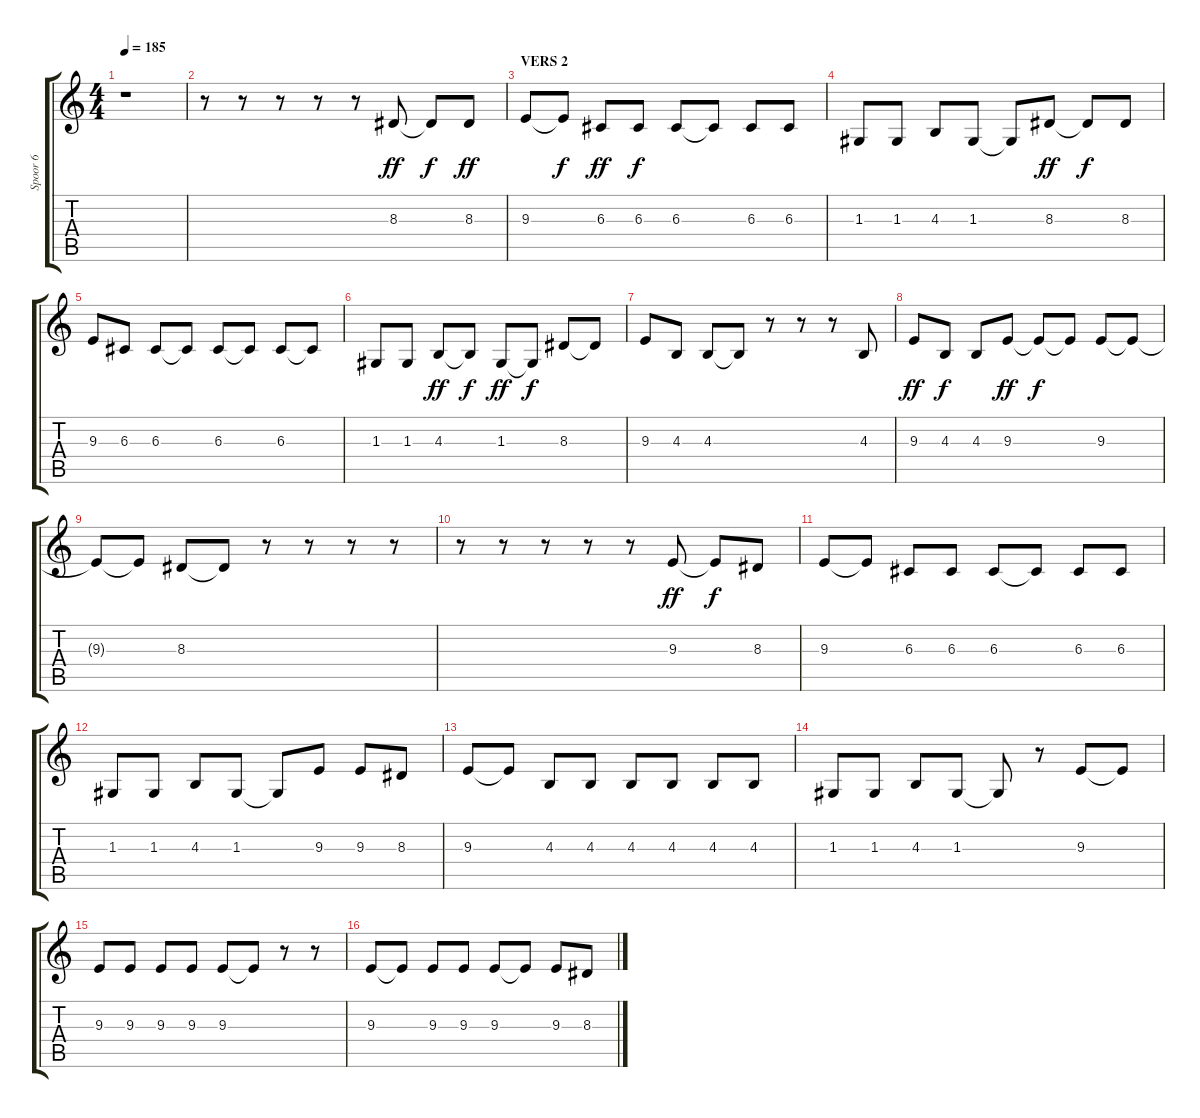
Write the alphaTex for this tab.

\track ("Spoor 6" "Spoor 6") {instrument altosax}
\staff {score tabs}
\tuning (E4 B3 G3 D3 A2 E2) {hide}
\ts (4 4)
\tempo 185
\clef g2
\ks c
r.1{dy f} |
r.8 r.8 r.8 r.8 r.8 8.3.8{dy ff} 8.3{t}.8{dy f} 8.3.8{dy ff} |
\section ("" "VERS 2")
9.3.8 9.3{t}.8{dy f} 6.3.8{dy ff} 6.3.8{dy f} 6.3.8 6.3{t}.8 6.3.8 6.3.8 |
1.3.8 1.3.8 4.3.8 1.3.8 1.3{t}.8 8.3.8{dy ff} 8.3{t}.8{dy f} 8.3.8 |
9.3.8 6.3.8 6.3.8 6.3{t}.8 6.3.8 6.3{t}.8 6.3.8 6.3{t}.8 |
1.3.8 1.3.8 4.3.8{dy ff} 4.3{t}.8{dy f} 1.3.8{dy ff} 1.3{t}.8{dy f} 8.3.8 8.3{t}.8 |
9.3.8 4.3.8 4.3.8 4.3{t}.8 r.8 r.8 r.8 4.3.8 |
9.3.8{dy ff} 4.3.8{dy f} 4.3.8 9.3.8{dy ff} 9.3{t}.8{dy f} 9.3{t}.8 9.3.8 9.3{t}.8 |
9.3{t}.8 9.3{t}.8 8.3.8 8.3{t}.8 r.8 r.8 r.8 r.8 |
r.8 r.8 r.8 r.8 r.8 9.3.8{dy ff} 9.3{t}.8{dy f} 8.3.8 |
9.3.8 9.3{t}.8 6.3.8 6.3.8 6.3.8 6.3{t}.8 6.3.8 6.3.8 |
1.3.8 1.3.8 4.3.8 1.3.8 1.3{t}.8 9.3.8 9.3.8 8.3.8 |
9.3.8 9.3{t}.8 4.3.8 4.3.8 4.3.8 4.3.8 4.3.8 4.3.8 |
1.3.8 1.3.8 4.3.8 1.3.8 1.3{t}.8 r.8 9.3.8 9.3{t}.8 |
9.3.8 9.3.8 9.3.8 9.3.8 9.3.8 9.3{t}.8 r.8 r.8 |
9.3.8 9.3{t}.8 9.3.8 9.3.8 9.3.8 9.3{t}.8 9.3.8 8.3.8
